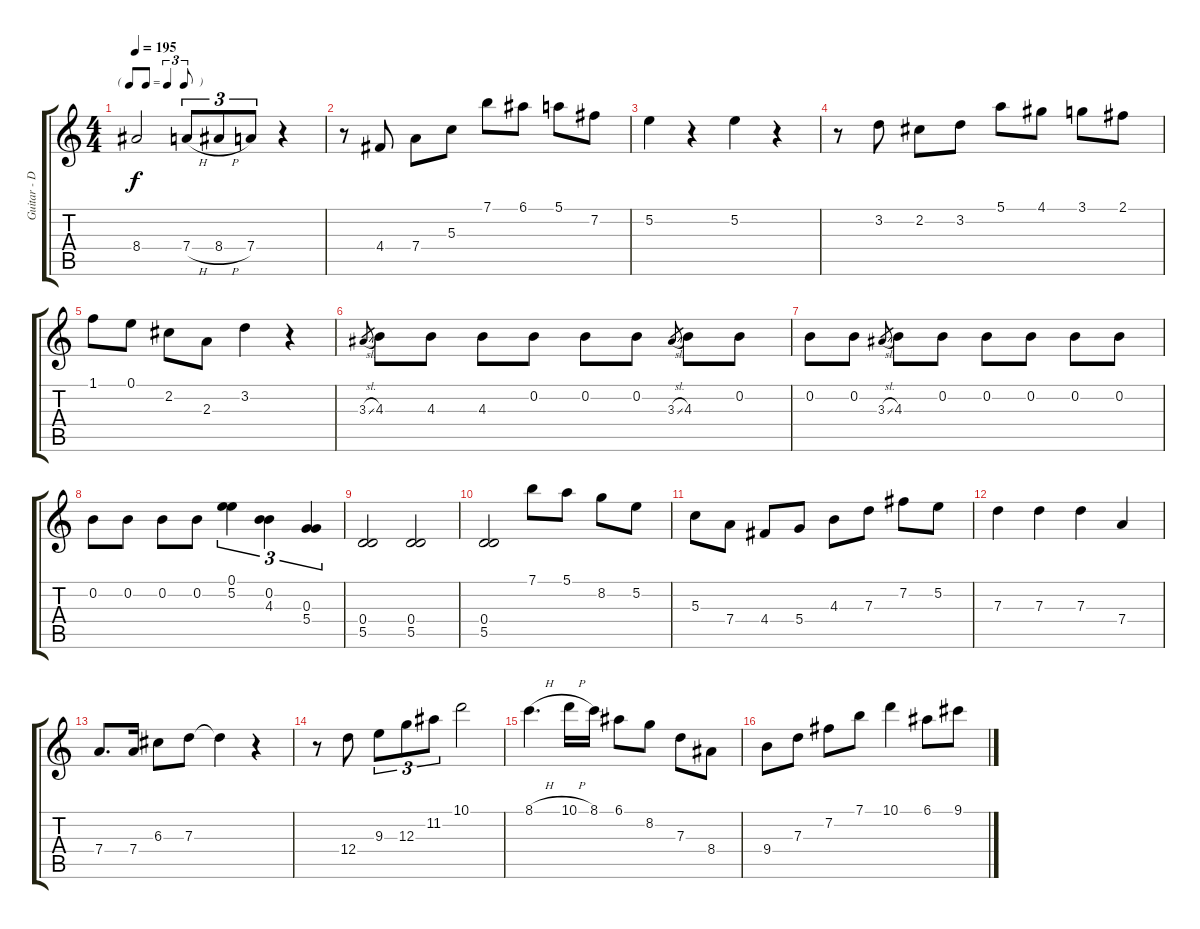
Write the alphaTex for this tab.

\track ("Guitar - Django" "Guitar - D") {instrument acousticguitarsteel}
\staff {score tabs}
\tuning (E4 B3 G3 D3 A2 E2) {hide}
\ts (4 4)
\tf triplet8th
\tempo 195
\clef g2
\ks c
8.4.2{dy f} 7.4{h}.8{tu (3 2)} 8.4{h}.8{tu (3 2)} 7.4.8{tu (3 2)} r.4 |
r.8 4.4.8 7.4.8 5.3.8 7.1.8 6.1.8 5.1.8 7.2.8 |
5.2.4 r.4 5.2.4 r.4 |
r.8 3.2.8 2.2.8 3.2.8 5.1.8 4.1.8 3.1.8 2.1.8 |
1.1.8 0.1.8 2.2.8 2.3.8 3.2.4 r.4 |
3.3{sl}.8{gr} 4.3.8 4.3.8 4.3.8 0.2.8 0.2.8 0.2.8 3.3{sl}.8{gr} 4.3.8 0.2.8 |
0.2.8 0.2.8 3.3{sl}.8{gr} 4.3.8 0.2.8 0.2.8 0.2.8 0.2.8 0.2.8 |
0.2.8 0.2.8 0.2.8 0.2.8 (0.1 5.2).4{tu (3 2)} (0.2 4.3).4{tu (3 2)} (0.3 5.4).4{tu (3 2)} |
(0.4 5.5).2 (0.4 5.5).2 |
(0.4 5.5).2 7.1.8 5.1.8 8.2.8 5.2.8 |
5.3.8 7.4.8 4.4.8 5.4.8 4.3.8 7.3.8 7.2.8 5.2.8 |
7.3.4 7.3.4 7.3.4 7.4.4 |
7.4.8{d} 7.4.16 6.3.8 7.3.8 7.3{t}.4 r.4 |
r.8 12.4.8 9.3.8{tu (3 2)} 12.3.8{tu (3 2)} 11.2.8{tu (3 2)} 10.1.2 |
8.1{h}.4{d} 10.1{h}.16 8.1.16 6.1.8 8.2.8 7.3.8 8.4.8 |
9.4.8 7.3.8 7.2.8 7.1.8 10.1.4 6.1.8 9.1.8
